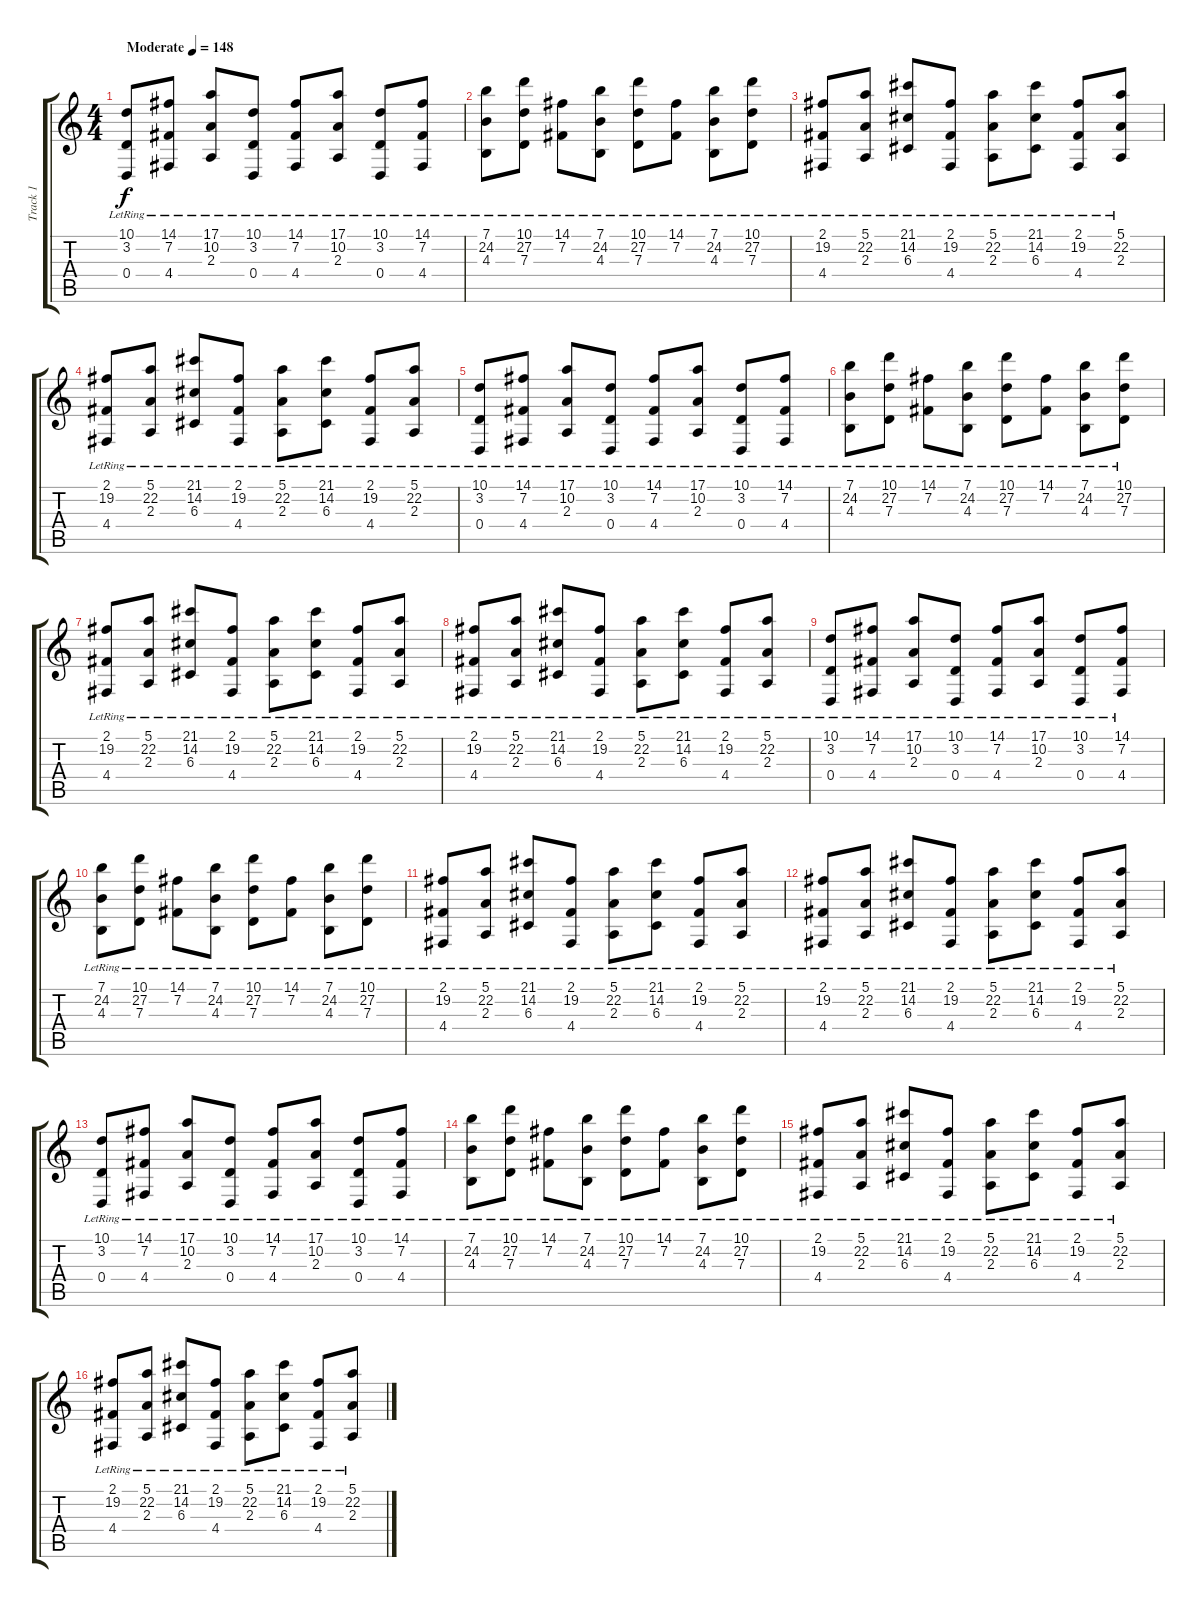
\track ("Track 1" "Track 1") {instrument voiceoohs}
\staff {score tabs}
\tuning (E4 B3 G3 D3 A2 E2) {hide}
\ts (4 4)
\tempo (148 "Moderate")
\clef g2
\ks c
(10.1{lr} 3.2{lr} 0.4{lr}).8{dy f instrument voiceoohs} (14.1{lr} 7.2{lr} 4.4{lr}).8 (17.1{lr} 10.2{lr} 2.3{lr}).8 (10.1{lr} 3.2{lr} 0.4{lr}).8 (14.1{lr} 7.2{lr} 4.4{lr}).8 (17.1{lr} 10.2{lr} 2.3{lr}).8 (10.1{lr} 3.2{lr} 0.4{lr}).8 (14.1{lr} 7.2{lr} 4.4{lr}).8 |
(7.1{lr} 24.2{lr} 4.3{lr}).8 (10.1{lr} 27.2{lr} 7.3{lr}).8 (14.1{lr} 7.2{lr}).8 (7.1{lr} 24.2{lr} 4.3{lr}).8 (10.1{lr} 27.2{lr} 7.3{lr}).8 (14.1{lr} 7.2{lr}).8 (7.1{lr} 24.2{lr} 4.3{lr}).8 (10.1{lr} 27.2{lr} 7.3{lr}).8 |
(2.1{lr} 19.2{lr} 4.4{lr}).8 (5.1{lr} 22.2{lr} 2.3{lr}).8 (21.1{lr} 14.2{lr} 6.3{lr}).8 (2.1{lr} 19.2{lr} 4.4{lr}).8 (5.1{lr} 22.2{lr} 2.3{lr}).8 (21.1{lr} 14.2{lr} 6.3{lr}).8 (2.1{lr} 19.2{lr} 4.4{lr}).8 (5.1{lr} 22.2{lr} 2.3{lr}).8 |
(2.1{lr} 19.2{lr} 4.4{lr}).8 (5.1{lr} 22.2{lr} 2.3{lr}).8 (21.1{lr} 14.2{lr} 6.3{lr}).8 (2.1{lr} 19.2{lr} 4.4{lr}).8 (5.1{lr} 22.2{lr} 2.3{lr}).8 (21.1{lr} 14.2{lr} 6.3{lr}).8 (2.1{lr} 19.2{lr} 4.4{lr}).8 (5.1{lr} 22.2{lr} 2.3{lr}).8 |
(10.1{lr} 3.2{lr} 0.4{lr}).8 (14.1{lr} 7.2{lr} 4.4{lr}).8 (17.1{lr} 10.2{lr} 2.3{lr}).8 (10.1{lr} 3.2{lr} 0.4{lr}).8 (14.1{lr} 7.2{lr} 4.4{lr}).8 (17.1{lr} 10.2{lr} 2.3{lr}).8 (10.1{lr} 3.2{lr} 0.4{lr}).8 (14.1{lr} 7.2{lr} 4.4{lr}).8 |
(7.1{lr} 24.2{lr} 4.3{lr}).8 (10.1{lr} 27.2{lr} 7.3{lr}).8 (14.1{lr} 7.2{lr}).8 (7.1{lr} 24.2{lr} 4.3{lr}).8 (10.1{lr} 27.2{lr} 7.3{lr}).8 (14.1{lr} 7.2{lr}).8 (7.1{lr} 24.2{lr} 4.3{lr}).8 (10.1{lr} 27.2{lr} 7.3{lr}).8 |
(2.1{lr} 19.2{lr} 4.4{lr}).8 (5.1{lr} 22.2{lr} 2.3{lr}).8 (21.1{lr} 14.2{lr} 6.3{lr}).8 (2.1{lr} 19.2{lr} 4.4{lr}).8 (5.1{lr} 22.2{lr} 2.3{lr}).8 (21.1{lr} 14.2{lr} 6.3{lr}).8 (2.1{lr} 19.2{lr} 4.4{lr}).8 (5.1{lr} 22.2{lr} 2.3{lr}).8 |
(2.1{lr} 19.2{lr} 4.4{lr}).8 (5.1{lr} 22.2{lr} 2.3{lr}).8 (21.1{lr} 14.2{lr} 6.3{lr}).8 (2.1{lr} 19.2{lr} 4.4{lr}).8 (5.1{lr} 22.2{lr} 2.3{lr}).8 (21.1{lr} 14.2{lr} 6.3{lr}).8 (2.1{lr} 19.2{lr} 4.4{lr}).8 (5.1{lr} 22.2{lr} 2.3{lr}).8 |
(10.1{lr} 3.2{lr} 0.4{lr}).8 (14.1{lr} 7.2{lr} 4.4{lr}).8 (17.1{lr} 10.2{lr} 2.3{lr}).8 (10.1{lr} 3.2{lr} 0.4{lr}).8 (14.1{lr} 7.2{lr} 4.4{lr}).8 (17.1{lr} 10.2{lr} 2.3{lr}).8 (10.1{lr} 3.2{lr} 0.4{lr}).8 (14.1{lr} 7.2{lr} 4.4{lr}).8 |
(7.1{lr} 24.2{lr} 4.3{lr}).8 (10.1{lr} 27.2{lr} 7.3{lr}).8 (14.1{lr} 7.2{lr}).8 (7.1{lr} 24.2{lr} 4.3{lr}).8 (10.1{lr} 27.2{lr} 7.3{lr}).8 (14.1{lr} 7.2{lr}).8 (7.1{lr} 24.2{lr} 4.3{lr}).8 (10.1{lr} 27.2{lr} 7.3{lr}).8 |
(2.1{lr} 19.2{lr} 4.4{lr}).8 (5.1{lr} 22.2{lr} 2.3{lr}).8 (21.1{lr} 14.2{lr} 6.3{lr}).8 (2.1{lr} 19.2{lr} 4.4{lr}).8 (5.1{lr} 22.2{lr} 2.3{lr}).8 (21.1{lr} 14.2{lr} 6.3{lr}).8 (2.1{lr} 19.2{lr} 4.4{lr}).8 (5.1{lr} 22.2{lr} 2.3{lr}).8 |
(2.1{lr} 19.2{lr} 4.4{lr}).8 (5.1{lr} 22.2{lr} 2.3{lr}).8 (21.1{lr} 14.2{lr} 6.3{lr}).8 (2.1{lr} 19.2{lr} 4.4{lr}).8 (5.1{lr} 22.2{lr} 2.3{lr}).8 (21.1{lr} 14.2{lr} 6.3{lr}).8 (2.1{lr} 19.2{lr} 4.4{lr}).8 (5.1{lr} 22.2{lr} 2.3{lr}).8 |
(10.1{lr} 3.2{lr} 0.4{lr}).8 (14.1{lr} 7.2{lr} 4.4{lr}).8 (17.1{lr} 10.2{lr} 2.3{lr}).8 (10.1{lr} 3.2{lr} 0.4{lr}).8 (14.1{lr} 7.2{lr} 4.4{lr}).8 (17.1{lr} 10.2{lr} 2.3{lr}).8 (10.1{lr} 3.2{lr} 0.4{lr}).8 (14.1{lr} 7.2{lr} 4.4{lr}).8 |
(7.1{lr} 24.2{lr} 4.3{lr}).8 (10.1{lr} 27.2{lr} 7.3{lr}).8 (14.1{lr} 7.2{lr}).8 (7.1{lr} 24.2{lr} 4.3{lr}).8 (10.1{lr} 27.2{lr} 7.3{lr}).8 (14.1{lr} 7.2{lr}).8 (7.1{lr} 24.2{lr} 4.3{lr}).8 (10.1{lr} 27.2{lr} 7.3{lr}).8 |
(2.1{lr} 19.2{lr} 4.4{lr}).8 (5.1{lr} 22.2{lr} 2.3{lr}).8 (21.1{lr} 14.2{lr} 6.3{lr}).8 (2.1{lr} 19.2{lr} 4.4{lr}).8 (5.1{lr} 22.2{lr} 2.3{lr}).8 (21.1{lr} 14.2{lr} 6.3{lr}).8 (2.1{lr} 19.2{lr} 4.4{lr}).8 (5.1{lr} 22.2{lr} 2.3{lr}).8 |
(2.1{lr} 19.2{lr} 4.4{lr}).8 (5.1{lr} 22.2{lr} 2.3{lr}).8 (21.1{lr} 14.2{lr} 6.3{lr}).8 (2.1{lr} 19.2{lr} 4.4{lr}).8 (5.1{lr} 22.2{lr} 2.3{lr}).8 (21.1{lr} 14.2{lr} 6.3{lr}).8 (2.1{lr} 19.2{lr} 4.4{lr}).8 (5.1{lr} 22.2{lr} 2.3{lr}).8
